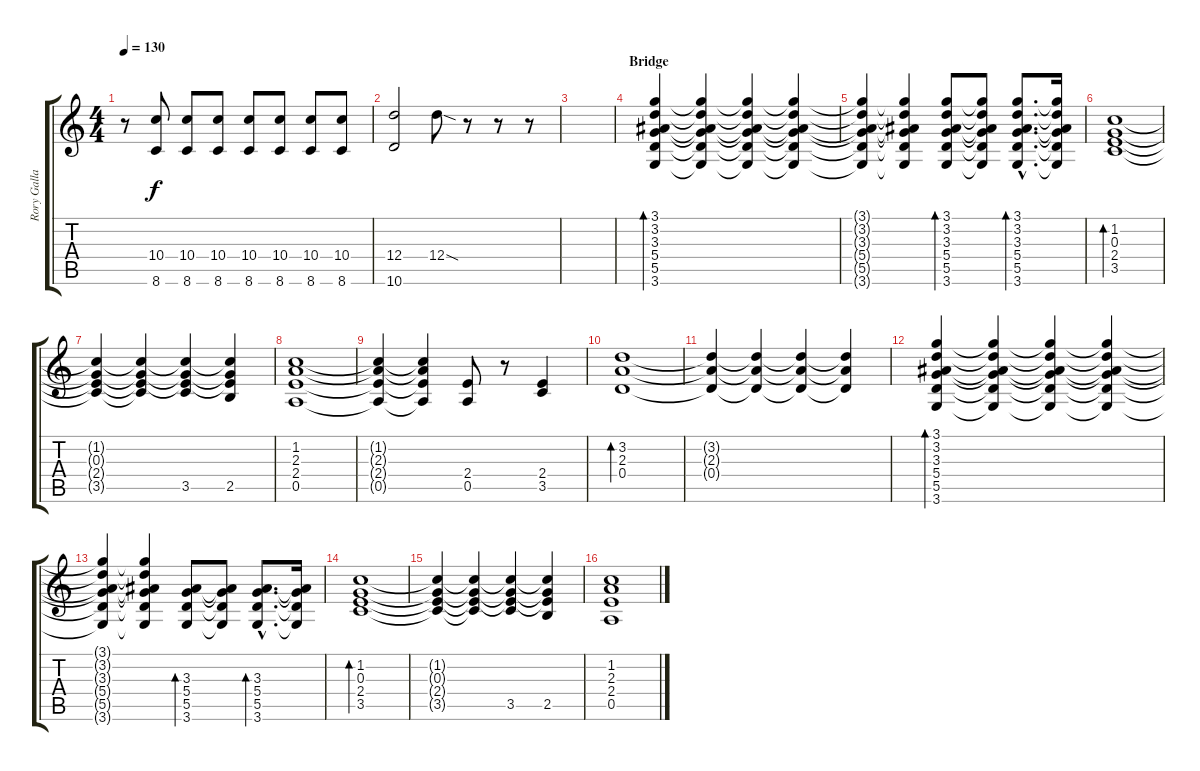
\track ("Rory Gallagher (for sound)" "Rory Galla") {instrument electricguitarjazz}
\staff {score tabs}
\tuning (E4 B3 G3 D3 A2 E2) {hide}
\ts (4 4)
\tempo 130
\clef g2
\ks c
r.8{dy f} (10.4 8.6).8 (10.4 8.6).8 (10.4 8.6).8 (10.4 8.6).8 (10.4 8.6).8 (10.4 8.6).8 (10.4 8.6).8 |
(12.4 10.6).2 12.4{sod}.8 r.8 r.8 r.8 |
|
\section ("" "Bridge")
(3.1 3.2 3.3 5.4 5.5 3.6).4{bd 240} (3.1{t} 3.2{t} 3.3{t} 5.4{t} 5.5{t} 3.6{t}).4 (3.1{t} 3.2{t} 3.3{t} 5.4{t} 5.5{t} 3.6{t}).4 (3.1{t} 3.2{t} 3.3{t} 5.4{t} 5.5{t} 3.6{t}).4 |
(3.1{t} 3.2{t} 3.3{t} 5.4{t} 5.5{t} 3.6{t}).4 (3.1{t} 3.2{t} 3.3{t} 5.4{t} 5.5{t} 3.6{t}).4 (3.1 3.2 3.3 5.4 5.5 3.6).8{bd 120} (3.1{t} 3.2{t} 3.3{t} 5.4{t} 5.5{t} 3.6{t}).8 (3.1{hac} 3.2{hac} 3.3{hac} 5.4{hac} 5.5{hac} 3.6{hac}).8{d bd 120} (3.1{t} 3.2{t} 3.3{t} 5.4{t} 5.5{t} 3.6{t}).16 |
(1.2 0.3 2.4 3.5).1{bd 240} |
(1.2{t} 0.3{t} 2.4{t} 3.5{t}).4 (1.2{t} 0.3{t} 2.4{t} 3.5{t}).4 (1.2{t} 0.3{t} 2.4{t} 3.5).4 (1.2{t} 0.3{t} 2.4{t} 2.5).4 |
(1.2 2.3 2.4 0.5).1 |
(1.2{t} 2.3{t} 2.4{t} 0.5{t}).4 (1.2{t} 2.3{t} 2.4{t} 0.5{t}).4 (2.4 0.5).8 r.8 (2.4 3.5).4 |
(3.2 2.3 0.4).1{bd 240} |
(3.2{t} 2.3{t} 0.4{t}).4 (3.2{t} 2.3{t} 0.4{t}).4 (3.2{t} 2.3{t} 0.4{t}).4 (3.2{t} 2.3{t} 0.4{t}).4 |
(3.1 3.2 3.3 5.4 5.5 3.6).4{bd 240} (3.1{t} 3.2{t} 3.3{t} 5.4{t} 5.5{t} 3.6{t}).4 (3.1{t} 3.2{t} 3.3{t} 5.4{t} 5.5{t} 3.6{t}).4 (3.1{t} 3.2{t} 3.3{t} 5.4{t} 5.5{t} 3.6{t}).4 |
(3.1{t} 3.2{t} 3.3{t} 5.4{t} 5.5{t} 3.6{t}).4 (3.1{t} 3.2{t} 3.3{t} 5.4{t} 5.5{t} 3.6{t}).4 (3.3 5.4 5.5 3.6).8{bd 120} (3.3{t} 5.4{t} 5.5{t} 3.6{t}).8 (3.3{hac} 5.4{hac} 5.5{hac} 3.6{hac}).8{d bd 120} (3.3{t} 5.4{t} 5.5{t} 3.6{t}).16 |
(1.2 0.3 2.4 3.5).1{bd 240} |
(1.2{t} 0.3{t} 2.4{t} 3.5{t}).4 (1.2{t} 0.3{t} 2.4{t} 3.5{t}).4 (1.2{t} 0.3{t} 2.4{t} 3.5).4 (1.2{t} 0.3{t} 2.4{t} 2.5).4 |
(1.2 2.3 2.4 0.5).1
